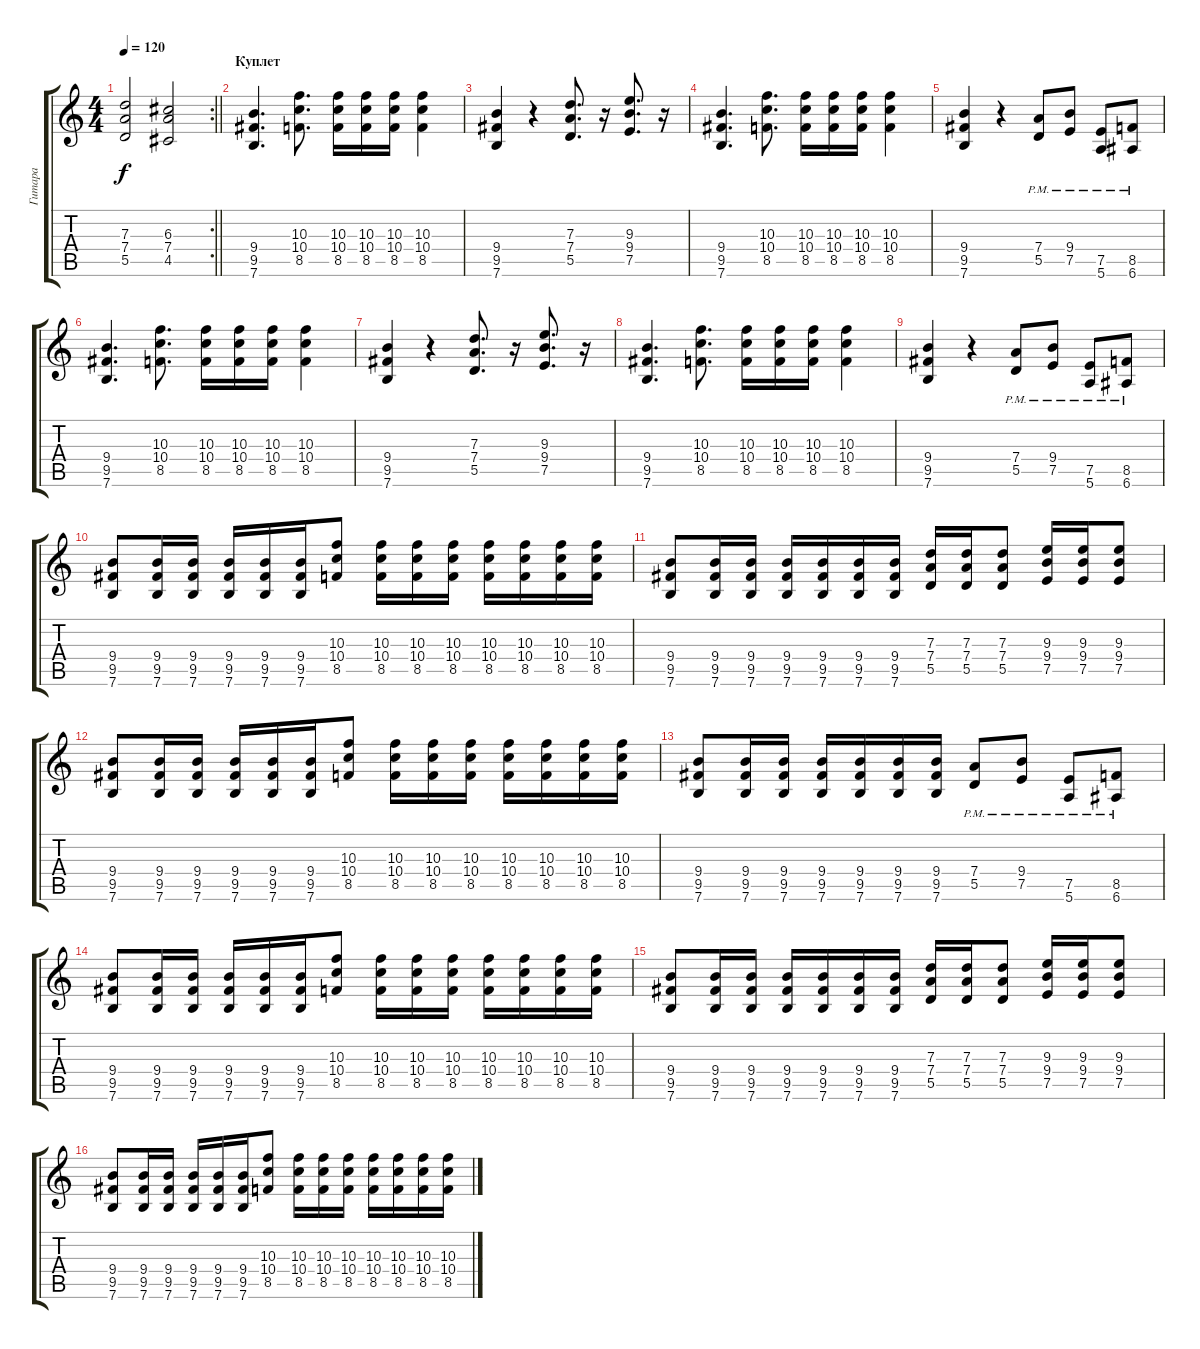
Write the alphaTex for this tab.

\track ("Гитара" "Гитара") {instrument distortionguitar}
\staff {score tabs}
\tuning (E4 B3 G3 D3 A2 E2) {hide}
\rc 2
\ts (4 4)
\tempo 120
\clef g2
\barLineRight lightlight
\ks c
(7.3 7.4 5.5).2{dy f} (6.3 7.4 4.5).2 |
\section ("" "Куплет")
(9.4 9.5 7.6).4{d} (10.3 10.4 8.5).8{d} (10.3 10.4 8.5).16 (10.3 10.4 8.5).16 (10.3 10.4 8.5).16 (10.3 10.4 8.5).4 |
(9.4 9.5 7.6).4 r.4 (7.3 7.4 5.5).8{d} r.16 (9.3 9.4 7.5).8{d} r.16 |
(9.4 9.5 7.6).4{d} (10.3 10.4 8.5).8{d} (10.3 10.4 8.5).16 (10.3 10.4 8.5).16 (10.3 10.4 8.5).16 (10.3 10.4 8.5).4 |
(9.4 9.5 7.6).4 r.4 (7.4{pm} 5.5{pm}).8 (9.4{pm} 7.5{pm}).8 (7.5{pm} 5.6{pm}).8 (8.5{pm} 6.6{pm}).8 |
(9.4 9.5 7.6).4{d} (10.3 10.4 8.5).8{d} (10.3 10.4 8.5).16 (10.3 10.4 8.5).16 (10.3 10.4 8.5).16 (10.3 10.4 8.5).4 |
(9.4 9.5 7.6).4 r.4 (7.3 7.4 5.5).8{d} r.16 (9.3 9.4 7.5).8{d} r.16 |
(9.4 9.5 7.6).4{d} (10.3 10.4 8.5).8{d} (10.3 10.4 8.5).16 (10.3 10.4 8.5).16 (10.3 10.4 8.5).16 (10.3 10.4 8.5).4 |
(9.4 9.5 7.6).4 r.4 (7.4{pm} 5.5{pm}).8 (9.4{pm} 7.5{pm}).8 (7.5{pm} 5.6{pm}).8 (8.5{pm} 6.6{pm}).8 |
(9.4 9.5 7.6).8 (9.4 9.5 7.6).16 (9.4 9.5 7.6).16 (9.4 9.5 7.6).16 (9.4 9.5 7.6).16 (9.4 9.5 7.6).16 (10.3 10.4 8.5).8 (10.3 10.4 8.5).16 (10.3 10.4 8.5).16 (10.3 10.4 8.5).16 (10.3 10.4 8.5).16 (10.3 10.4 8.5).16 (10.3 10.4 8.5).16 (10.3 10.4 8.5).16 |
(9.4 9.5 7.6).8 (9.4 9.5 7.6).16 (9.4 9.5 7.6).16 (9.4 9.5 7.6).16 (9.4 9.5 7.6).16 (9.4 9.5 7.6).16 (9.4 9.5 7.6).16 (7.3 7.4 5.5).16 (7.3 7.4 5.5).16 (7.3 7.4 5.5).8 (9.3 9.4 7.5).16 (9.3 9.4 7.5).16 (9.3 9.4 7.5).8 |
(9.4 9.5 7.6).8 (9.4 9.5 7.6).16 (9.4 9.5 7.6).16 (9.4 9.5 7.6).16 (9.4 9.5 7.6).16 (9.4 9.5 7.6).16 (10.3 10.4 8.5).8 (10.3 10.4 8.5).16 (10.3 10.4 8.5).16 (10.3 10.4 8.5).16 (10.3 10.4 8.5).16 (10.3 10.4 8.5).16 (10.3 10.4 8.5).16 (10.3 10.4 8.5).16 |
(9.4 9.5 7.6).8 (9.4 9.5 7.6).16 (9.4 9.5 7.6).16 (9.4 9.5 7.6).16 (9.4 9.5 7.6).16 (9.4 9.5 7.6).16 (9.4 9.5 7.6).16 (7.4{pm} 5.5{pm}).8 (9.4{pm} 7.5{pm}).8 (7.5{pm} 5.6{pm}).8 (8.5{pm} 6.6{pm}).8 |
(9.4 9.5 7.6).8 (9.4 9.5 7.6).16 (9.4 9.5 7.6).16 (9.4 9.5 7.6).16 (9.4 9.5 7.6).16 (9.4 9.5 7.6).16 (10.3 10.4 8.5).8 (10.3 10.4 8.5).16 (10.3 10.4 8.5).16 (10.3 10.4 8.5).16 (10.3 10.4 8.5).16 (10.3 10.4 8.5).16 (10.3 10.4 8.5).16 (10.3 10.4 8.5).16 |
(9.4 9.5 7.6).8 (9.4 9.5 7.6).16 (9.4 9.5 7.6).16 (9.4 9.5 7.6).16 (9.4 9.5 7.6).16 (9.4 9.5 7.6).16 (9.4 9.5 7.6).16 (7.3 7.4 5.5).16 (7.3 7.4 5.5).16 (7.3 7.4 5.5).8 (9.3 9.4 7.5).16 (9.3 9.4 7.5).16 (9.3 9.4 7.5).8 |
(9.4 9.5 7.6).8 (9.4 9.5 7.6).16 (9.4 9.5 7.6).16 (9.4 9.5 7.6).16 (9.4 9.5 7.6).16 (9.4 9.5 7.6).16 (10.3 10.4 8.5).8 (10.3 10.4 8.5).16 (10.3 10.4 8.5).16 (10.3 10.4 8.5).16 (10.3 10.4 8.5).16 (10.3 10.4 8.5).16 (10.3 10.4 8.5).16 (10.3 10.4 8.5).16
